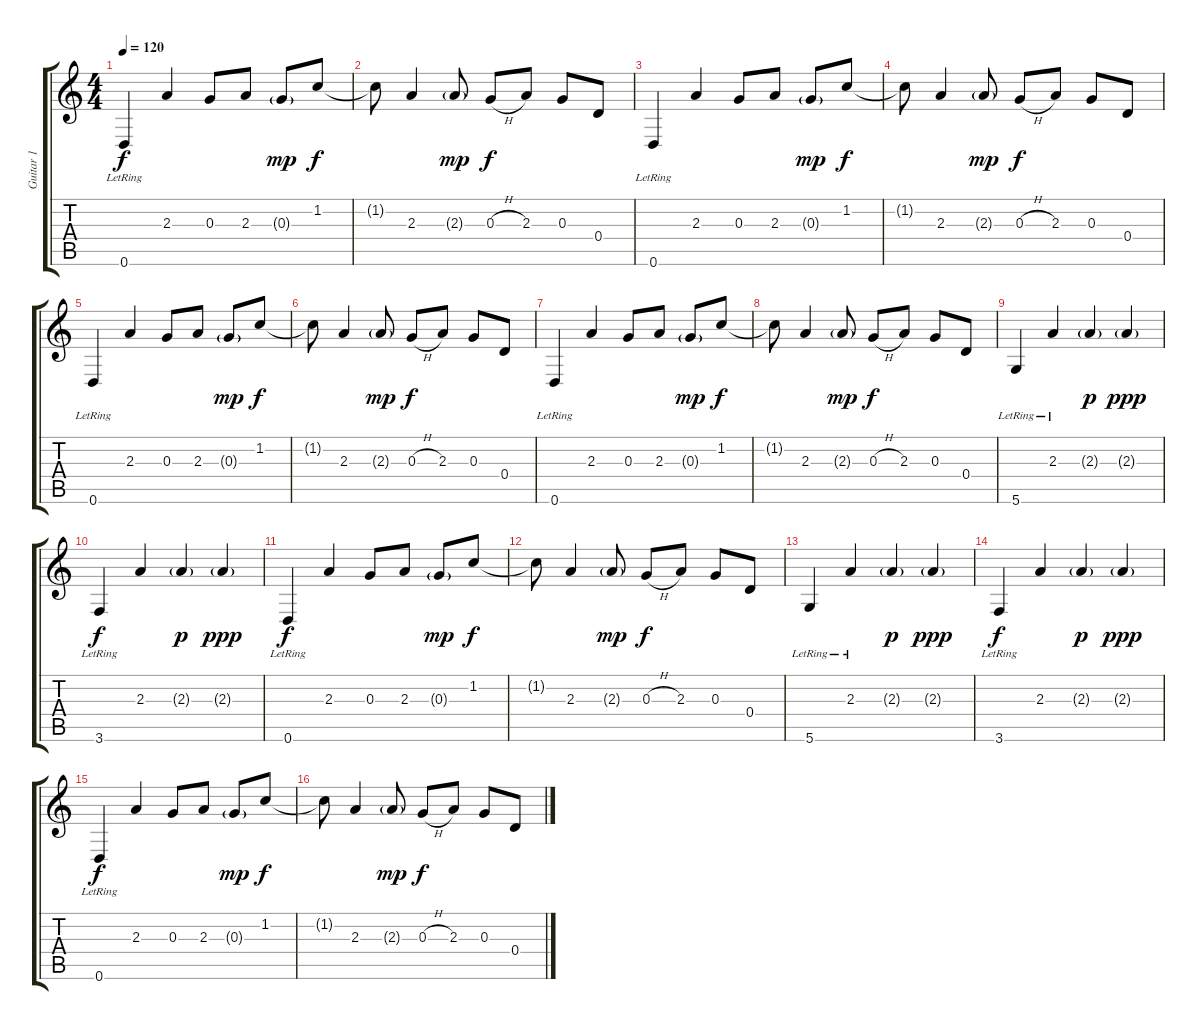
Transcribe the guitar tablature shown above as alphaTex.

\track ("Guitar 1" "Guitar 1") {instrument distortionguitar}
\staff {score tabs}
\tuning (E4 B3 G3 D3 A2 D2) {hide}
\ts (4 4)
\tempo 120
\clef g2
\ks c
0.6{lr}.4{dy f instrument electricguitarclean} 2.3.4 0.3.8 2.3.8 0.3{g}.8{dy mp} 1.2.8{dy f} |
1.2{t}.8 2.3.4 2.3{g}.8{dy mp} 0.3{h}.8{dy f} 2.3.8 0.3.8 0.4.8 |
0.6{lr}.4{instrument electricguitarclean} 2.3.4 0.3.8 2.3.8 0.3{g}.8{dy mp} 1.2.8{dy f} |
1.2{t}.8 2.3.4 2.3{g}.8{dy mp} 0.3{h}.8{dy f} 2.3.8 0.3.8 0.4.8 |
0.6{lr}.4{instrument electricguitarclean} 2.3.4 0.3.8 2.3.8 0.3{g}.8{dy mp} 1.2.8{dy f} |
1.2{t}.8 2.3.4 2.3{g}.8{dy mp} 0.3{h}.8{dy f} 2.3.8 0.3.8 0.4.8 |
0.6{lr}.4{instrument electricguitarclean} 2.3.4 0.3.8 2.3.8 0.3{g}.8{dy mp} 1.2.8{dy f} |
1.2{t}.8 2.3.4 2.3{g}.8{dy mp} 0.3{h}.8{dy f} 2.3.8 0.3.8 0.4.8 |
5.6{lr}.4 2.3{lr}.4 2.3{g}.4{dy p} 2.3{g}.4{dy ppp} |
3.6{lr}.4{dy f} 2.3.4 2.3{g}.4{dy p} 2.3{g}.4{dy ppp} |
0.6{lr}.4{dy f instrument electricguitarclean} 2.3.4 0.3.8 2.3.8 0.3{g}.8{dy mp} 1.2.8{dy f} |
1.2{t}.8 2.3.4 2.3{g}.8{dy mp} 0.3{h}.8{dy f} 2.3.8 0.3.8 0.4.8 |
5.6{lr}.4 2.3{lr}.4 2.3{g}.4{dy p} 2.3{g}.4{dy ppp} |
3.6{lr}.4{dy f} 2.3.4 2.3{g}.4{dy p} 2.3{g}.4{dy ppp} |
0.6{lr}.4{dy f instrument electricguitarclean} 2.3.4 0.3.8 2.3.8 0.3{g}.8{dy mp} 1.2.8{dy f} |
1.2{t}.8 2.3.4 2.3{g}.8{dy mp} 0.3{h}.8{dy f} 2.3.8 0.3.8 0.4.8
